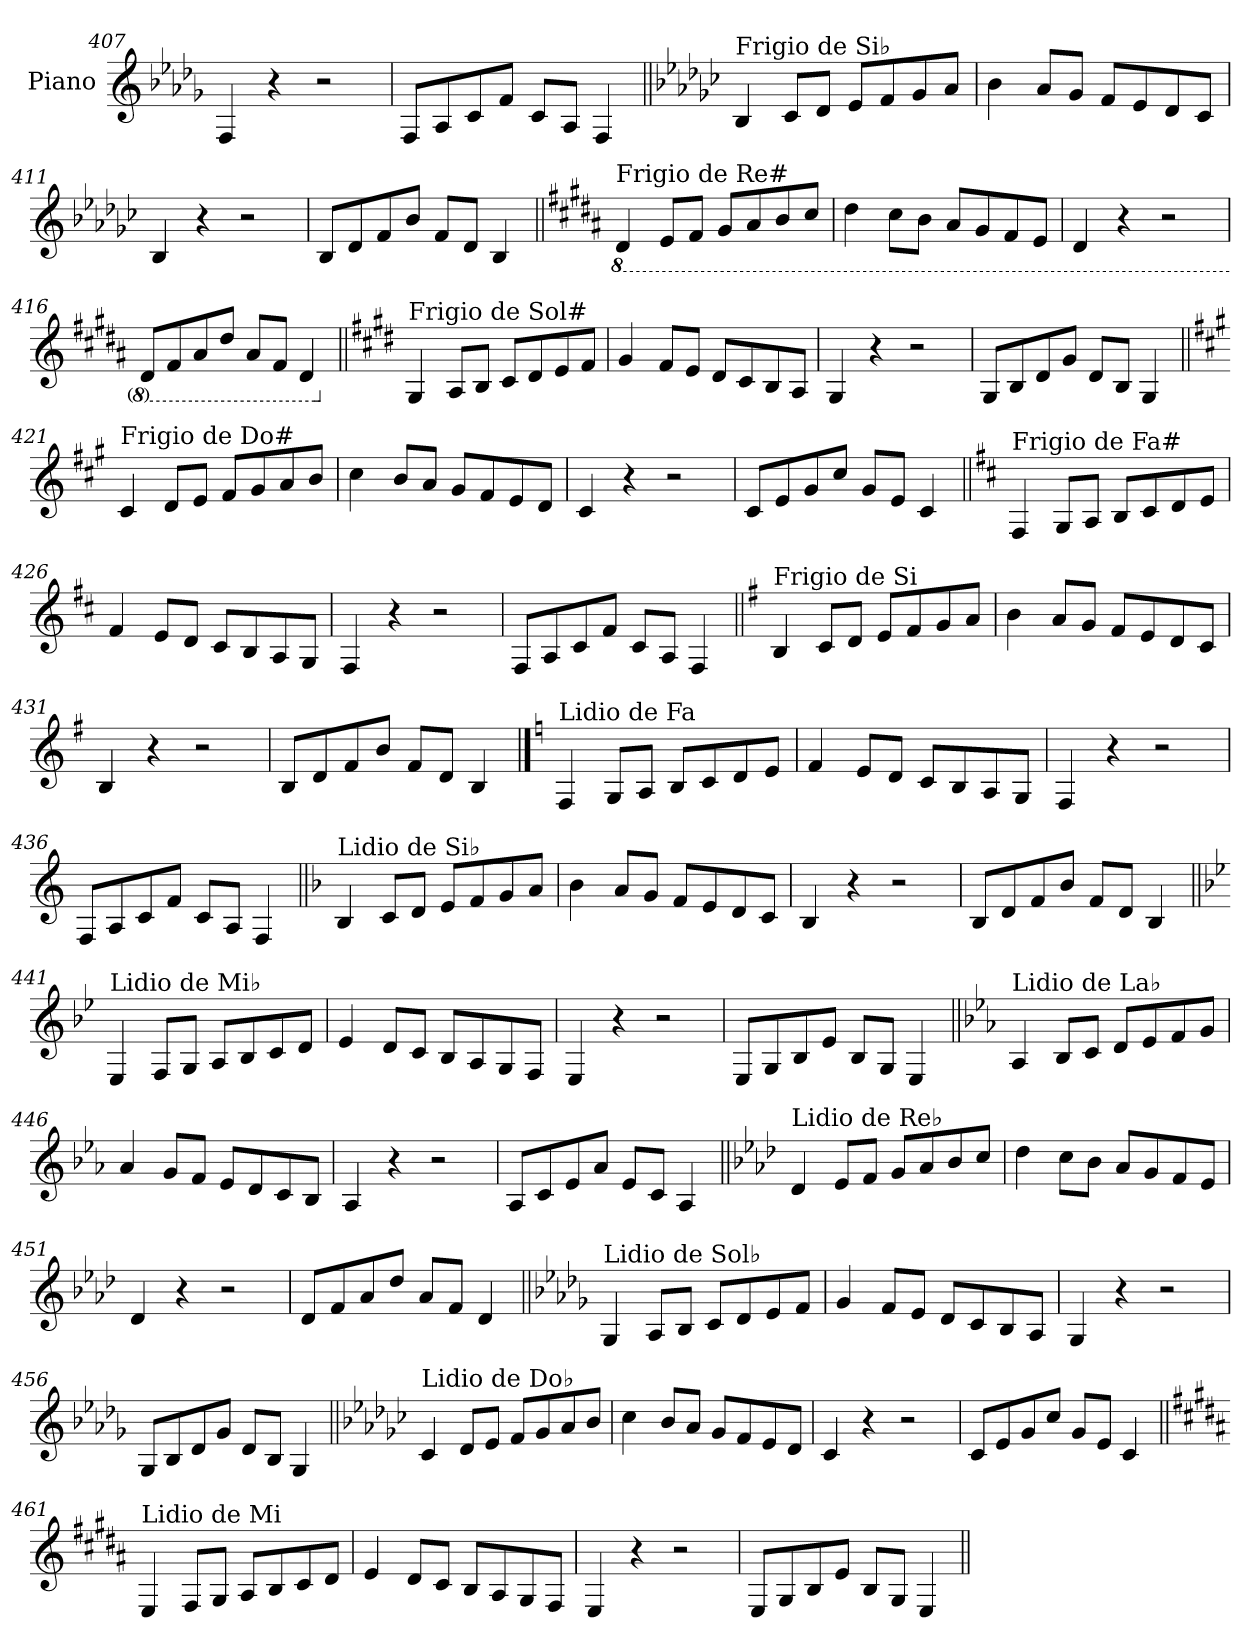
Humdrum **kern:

**kern
*part1
*staff1
*I"Piano
*I'Pno.
*clefG2
*k[b-e-a-d-g-]
=407
4F/
4r
2r
=408
8F/L
8A-/
8c/
8f/J
8c/L
8A-/J
4F/
!!LO:LB:g=z
=409||
*k[b-e-a-d-g-c-]
!LO:TX:a:t=Frigio de Si♭
4B-/
8c-/L
8d-/J
8e-/L
8f/
8g-/
8a-/J
=410
4b-\
8a-/L
8g-/J
8f/L
8e-/
8d-/
8c-/J
=411
4B-/
4r
2r
=412
8B-/L
8d-/
8f/
8b-/J
8f/L
8d-/J
4B-/
!!LO:LB:g=z
=413||
*k[f#c#g#d#a#]
*8ba
!LO:TX:a:t=Frigio de Re#
4D#/
8E/L
8F#/J
8G#/L
8A#/
8B/
8c#/J
=414
4d#\
8c#\L
8B\J
8A#/L
8G#/
8F#/
8E/J
=415
4D#/
4r
2r
=416
8D#/L
8F#/
8A#/
8d#/J
8A#/L
8F#/J
4D#/
!!LO:LB:g=z
=417||
*k[f#c#g#d#]
*X8ba
!LO:TX:a:t=Frigio de Sol#
4G#/
8A/L
8B/J
8c#/L
8d#/
8e/
8f#/J
=418
4g#/
8f#/L
8e/J
8d#/L
8c#/
8B/
8A/J
=419
4G#/
4r
2r
=420
8G#/L
8B/
8d#/
8g#/J
8d#/L
8B/J
4G#/
!!LO:LB:g=z
=421||
*k[f#c#g#]
!LO:TX:a:t=Frigio de Do#
4c#/
8d/L
8e/J
8f#/L
8g#/
8a/
8b/J
=422
4cc#\
8b/L
8a/J
8g#/L
8f#/
8e/
8d/J
=423
4c#/
4r
2r
=424
8c#/L
8e/
8g#/
8cc#/J
8g#/L
8e/J
4c#/
!!LO:LB:g=z
=425||
*k[f#c#]
!LO:TX:a:t=Frigio de Fa#
4F#/
8G/L
8A/J
8B/L
8c#/
8d/
8e/J
=426
4f#/
8e/L
8d/J
8c#/L
8B/
8A/
8G/J
=427
4F#/
4r
2r
=428
8F#/L
8A/
8c#/
8f#/J
8c#/L
8A/J
4F#/
!!LO:LB:g=z
=429||
*k[f#]
!LO:TX:a:t=Frigio de Si
4B/
8c/L
8d/J
8e/L
8f#/
8g/
8a/J
=430
4b\
8a/L
8g/J
8f#/L
8e/
8d/
8c/J
=431
4B/
4r
2r
=432
8B/L
8d/
8f#/
8b/J
8f#/L
8d/J
4B/
!!LO:PB:g=z
==433
*k[]
!LO:TX:a:t=Lidio de Fa
4F/
8G/L
8A/J
8B/L
8c/
8d/
8e/J
=434
4f/
8e/L
8d/J
8c/L
8B/
8A/
8G/J
=435
4F/
4r
2r
=436
8F/L
8A/
8c/
8f/J
8c/L
8A/J
4F/
!!LO:LB:g=z
=437||
*k[b-]
!LO:TX:a:t=Lidio de Si♭
4B-/
8c/L
8d/J
8e/L
8f/
8g/
8a/J
=438
4b-\
8a/L
8g/J
8f/L
8e/
8d/
8c/J
=439
4B-/
4r
2r
=440
8B-/L
8d/
8f/
8b-/J
8f/L
8d/J
4B-/
!!LO:LB:g=z
=441||
*k[b-e-]
!LO:TX:a:t=Lidio de Mi♭
4E-/
8F/L
8G/J
8A/L
8B-/
8c/
8d/J
=442
4e-/
8d/L
8c/J
8B-/L
8A/
8G/
8F/J
=443
4E-/
4r
2r
=444
8E-/L
8G/
8B-/
8e-/J
8B-/L
8G/J
4E-/
!!LO:LB:g=z
=445||
*k[b-e-a-]
!LO:TX:a:t=Lidio de La♭
4A-/
8B-/L
8c/J
8d/L
8e-/
8f/
8g/J
=446
4a-/
8g/L
8f/J
8e-/L
8d/
8c/
8B-/J
=447
4A-/
4r
2r
=448
8A-/L
8c/
8e-/
8a-/J
8e-/L
8c/J
4A-/
!!LO:LB:g=z
=449||
*k[b-e-a-d-]
!LO:TX:a:t=Lidio de Re♭
4d-/
8e-/L
8f/J
8g/L
8a-/
8b-/
8cc/J
=450
4dd-\
8cc\L
8b-\J
8a-/L
8g/
8f/
8e-/J
=451
4d-/
4r
2r
=452
8d-/L
8f/
8a-/
8dd-/J
8a-/L
8f/J
4d-/
!!LO:LB:g=z
=453||
*k[b-e-a-d-g-]
!LO:TX:a:t=Lidio de Sol♭
4G-/
8A-/L
8B-/J
8c/L
8d-/
8e-/
8f/J
=454
4g-/
8f/L
8e-/J
8d-/L
8c/
8B-/
8A-/J
=455
4G-/
4r
2r
=456
8G-/L
8B-/
8d-/
8g-/J
8d-/L
8B-/J
4G-/
!!LO:LB:g=z
=457||
*k[b-e-a-d-g-c-]
!LO:TX:a:t=Lidio de Do♭
4c-/
8d-/L
8e-/J
8f/L
8g-/
8a-/
8b-/J
=458
4cc-\
8b-/L
8a-/J
8g-/L
8f/
8e-/
8d-/J
=459
4c-/
4r
2r
=460
8c-/L
8e-/
8g-/
8cc-/J
8g-/L
8e-/J
4c-/
!!LO:LB:g=z
=461||
*k[f#c#g#d#a#]
!LO:TX:a:t=Lidio de Mi
4E/
8F#/L
8G#/J
8A#/L
8B/
8c#/
8d#/J
=462
4e/
8d#/L
8c#/J
8B/L
8A#/
8G#/
8F#/J
=463
4E/
4r
2r
=464
8E/L
8G#/
8B/
8e/J
8B/L
8G#/J
4E/
=||
*-
